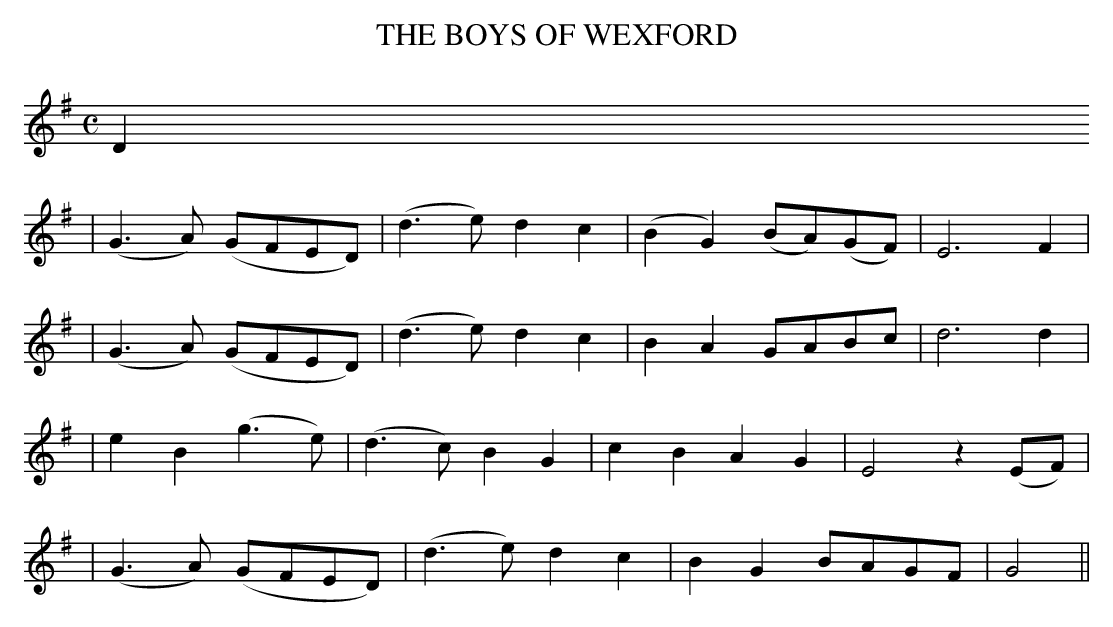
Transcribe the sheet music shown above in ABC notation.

X:1
T: THE BOYS OF WEXFORD
M: C
L: 1/8
K: G
D2
| (G3A) (GFED) | (d3e) d2c2 | (B2G2) (BA)(GF) | E6 F2 |
| (G3A) (GFED) | (d3e) d2c2 | B2A2 GABc | d6 d2 |
| e2B2 (g3e) | (d3c) B2G2 | c2B2 A2G2 | E4 z2(EF) |
| (G3A) (GFED) | (d3e) d2c2 | B2G2 BAGF | G4 ||
